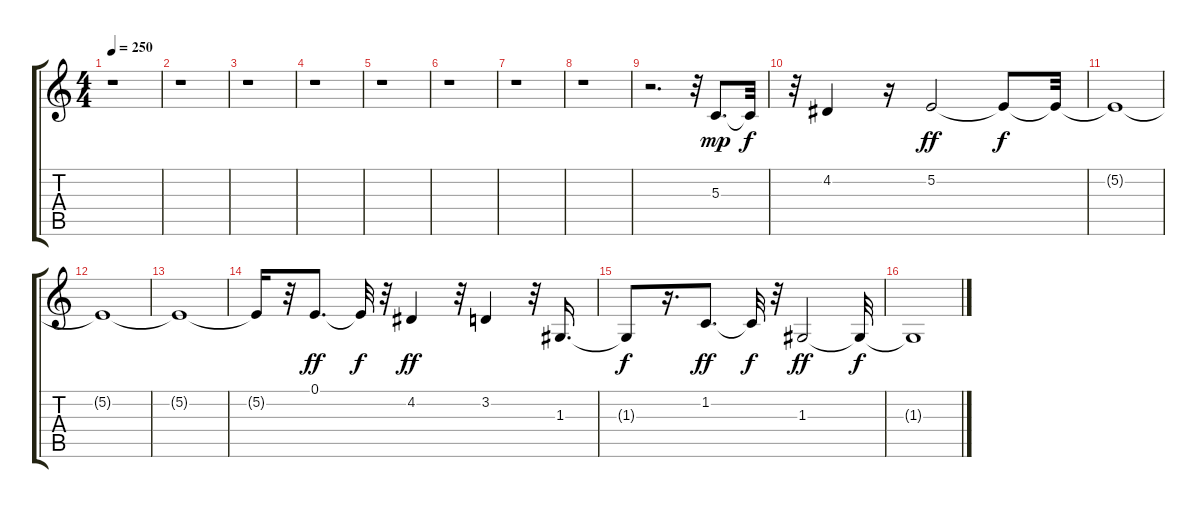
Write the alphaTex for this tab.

\track "" {instrument sopranosax}
\staff {score tabs}
\tuning (E4 B3 G3 D3 A2 E2) {hide}
\ts (4 4)
\tempo 250
\clef g2
\ks c
r.1{dy mp} |
r.1 |
r.1 |
r.1 |
r.1 |
r.1 |
r.1 |
r.1 |
r.2{d} r.32 5.3.8{d} 5.3{t}.32{dy f} |
r.32 4.2.4 r.16 5.2.2{dy ff} 5.2{t}.8{dy f} 5.2{t}.32 |
5.2{t}.1 |
5.2{t}.1 |
5.2{t}.1 |
5.2{t}.16 r.32 0.1.8{d dy ff} 0.1{t}.32{dy f} r.32 4.2.4{dy ff} r.32 3.2.4 r.32 1.3.16{d} |
1.3{t}.8{dy f} r.16{d} 1.2.8{d dy ff} 1.2{t}.32{dy f} r.32 1.3.2{dy ff} 1.3{t}.32{dy f} |
1.3{t}.1
